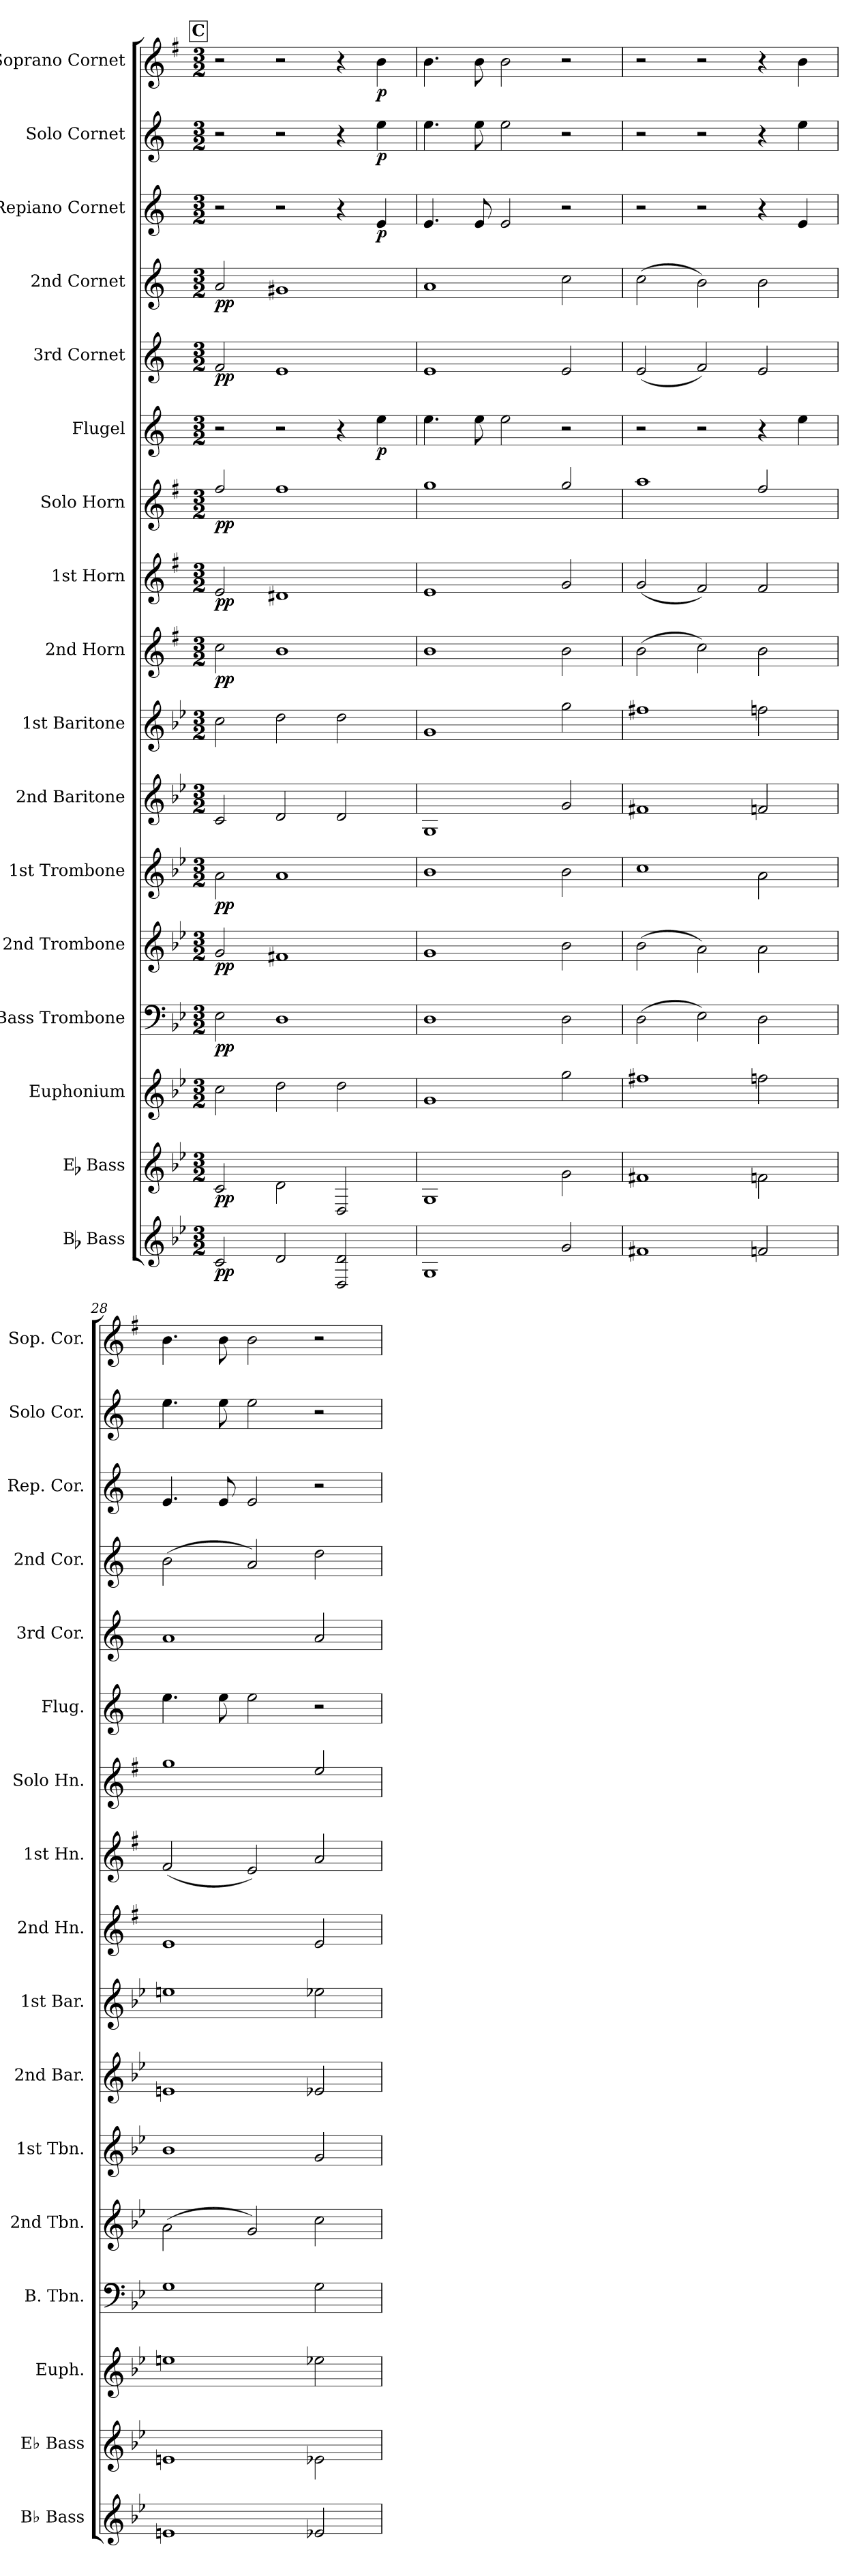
**kern	**dynam	**kern	**dynam	**kern	**kern	**dynam	**kern	**dynam	**kern	**dynam	**kern	**kern	**kern	**dynam	**kern	**dynam	**kern	**dynam	**kern	**dynam	**kern	**dynam	**kern	**dynam	**kern	**dynam	**kern	**dynam	**kern	**dynam
*part17	*part17	*part16	*part16	*part15	*part14	*part14	*part13	*part13	*part12	*part12	*part11	*part10	*part9	*part9	*part8	*part8	*part7	*part7	*part6	*part6	*part5	*part5	*part4	*part4	*part3	*part3	*part2	*part2	*part1	*part1
*staff17	*staff17	*staff16	*staff16	*staff15	*staff14	*staff14	*staff13	*staff13	*staff12	*staff12	*staff11	*staff10	*staff9	*staff9	*staff8	*staff8	*staff7	*staff7	*staff6	*staff6	*staff5	*staff5	*staff4	*staff4	*staff3	*staff3	*staff2	*staff2	*staff1	*staff1
*I"Bb Bass	*	*I"Eb Bass	*	*I"Euphonium	*I"Bass Trombone	*	*I"2nd Trombone	*	*I"1st Trombone	*	*I"2nd Baritone	*I"1st Baritone	*I"2nd Horn	*	*I"1st Horn	*	*I"Solo Horn	*	*I"Flugel	*	*I"3rd Cornet	*	*I"2nd Cornet	*	*I"Repiano Cornet	*	*I"Solo Cornet	*	*I"Soprano Cornet	*
*I'Bb Bass	*	*I'Eb Bass	*	*I'Euph.	*I'B. Tbn.	*	*I'2nd Tbn.	*	*I'1st Tbn.	*	*I'2nd Bar.	*I'1st Bar.	*I'2nd Hn.	*	*I'1st Hn.	*	*I'Solo Hn.	*	*I'Flug.	*	*I'3rd Cor.	*	*I'2nd Cor.	*	*I'Rep. Cor.	*	*I'Solo Cor.	*	*I'Sop. Cor.	*
*clefG2	*	*clefG2	*	*clefG2	*clefF4	*	*clefG2	*	*clefG2	*	*clefG2	*clefG2	*clefG2	*	*clefG2	*	*clefG2	*	*clefG2	*	*clefG2	*	*clefG2	*	*clefG2	*	*clefG2	*	*clefG2	*
*ITrd15c26	*	*ITrd12c21	*	*ITrd8c14	*	*	*ITrd8c14	*	*ITrd8c14	*	*ITrd8c14	*ITrd8c14	*ITrd5c9	*	*ITrd5c9	*	*ITrd5c9	*	*ITrd1c2	*	*ITrd1c2	*	*ITrd1c2	*	*ITrd1c2	*	*ITrd1c2	*	*ITrd-2c-3	*
*k[b-e-]	*	*k[b-e-]	*	*k[b-e-]	*k[b-e-]	*	*k[b-e-]	*	*k[b-e-]	*	*k[b-e-]	*k[b-e-]	*k[b-e-]	*	*k[b-e-]	*	*k[b-e-]	*	*k[b-e-]	*	*k[b-e-]	*	*k[b-e-]	*	*k[b-e-]	*	*k[b-e-]	*	*k[b-e-]	*
*	*	*g:	*	*	*g:	*	*	*	*	*	*	*	*g:	*	*g:	*	*g:	*	*	*	*	*	*	*	*	*	*	*	*g:	*
*M3/2	*	*M3/2	*	*M3/2	*M3/2	*	*M3/2	*	*M3/2	*	*M3/2	*M3/2	*M3/2	*	*M3/2	*	*M3/2	*	*M3/2	*	*M3/2	*	*M3/2	*	*M3/2	*	*M3/2	*	*M3/2	*
!!LO:REH:place=s1:a:B:fs=14:t=C
=25	=25	=25	=25	=25	=25	=25	=25	=25	=25	=25	=25	=25	=25	=25	=25	=25	=25	=25	=25	=25	=25	=25	=25	=25	=25	=25	=25	=25	=25	=25
!	!LO:DY:b	!	!LO:DY:b	!	!	!LO:DY:b	!	!LO:DY:b	!	!LO:DY:b	!	!	!	!LO:DY:b	!	!LO:DY:b	!	!LO:DY:b	!	!	!	!LO:DY:b	!	!LO:DY:b	!	!	!	!	!	!
2CC/	pp	2C/	pp	2c\	2E-\	pp	2G/	pp	2A\	pp	2C/	2c\	2e-\	pp	2G/	pp	2a/	pp	2r	.	2e-/	pp	2g/	pp	2r	.	2r	.	2r	.
2DD/	.	2D\	.	2d\	1D	.	1F#X	.	1A	.	2D/	2d\	1d	.	1F#X	.	1a	.	2r	.	1d	.	1f#X	.	2r	.	2r	.	2r	.
2DDD/ 2DD/	.	2DD/	.	2d\	.	.	.	.	.	.	2D/	2d\	.	.	.	.	.	.	4r	.	.	.	.	.	4r	.	4r	.	4r	.
!	!	!	!	!	!	!	!	!	!	!	!	!	!	!	!	!	!	!	!	!LO:DY:b	!	!	!	!	!	!LO:DY:b	!	!LO:DY:b	!	!LO:DY:b
.	.	.	.	.	.	.	.	.	.	.	.	.	.	.	.	.	.	.	4dd\	p	.	.	.	.	4d/	p	4dd\	p	4dd\	p
=26	=26	=26	=26	=26	=26	=26	=26	=26	=26	=26	=26	=26	=26	=26	=26	=26	=26	=26	=26	=26	=26	=26	=26	=26	=26	=26	=26	=26	=26	=26
1GGG	.	1GG	.	1G	1D	.	1G	.	1B-	.	1GG	1G	1d	.	1G	.	1b-	.	4.dd\	.	1d	.	1g	.	4.d/	.	4.dd\	.	4.dd\	.
.	.	.	.	.	.	.	.	.	.	.	.	.	.	.	.	.	.	.	8dd\	.	.	.	.	.	8d/	.	8dd\	.	8dd\	.
.	.	.	.	.	.	.	.	.	.	.	.	.	.	.	.	.	.	.	2dd\	.	.	.	.	.	2d/	.	2dd\	.	2dd\	.
2GG/	.	2G\	.	2g\	2D\	.	2B-\	.	2B-\	.	2G/	2g\	2d\	.	2B-/	.	2b-/	.	2r	.	2d/	.	2b-\	.	2r	.	2r	.	2r	.
=27	=27	=27	=27	=27	=27	=27	=27	=27	=27	=27	=27	=27	=27	=27	=27	=27	=27	=27	=27	=27	=27	=27	=27	=27	=27	=27	=27	=27	=27	=27
1FF#X	.	1F#X	.	1f#X	(>2D\	.	(>2B-\	.	1c	.	1F#X	1f#X	(>2d\	.	(<2B-/	.	1cc	.	2r	.	(<2d/	.	(>2b-\	.	2r	.	2r	.	2r	.
.	.	.	.	.	2E-\)	.	2A\)	.	.	.	.	.	2e-\)	.	2A/)	.	.	.	2r	.	2e-/)	.	2a\)	.	2r	.	2r	.	2r	.
2FFn/	.	2Fn\	.	2fn\	2D\	.	2A\	.	2A\	.	2Fn/	2fn\	2d\	.	2A/	.	2a/	.	4r	.	2d/	.	2a\	.	4r	.	4r	.	4r	.
.	.	.	.	.	.	.	.	.	.	.	.	.	.	.	.	.	.	.	4dd\	.	.	.	.	.	4d/	.	4dd\	.	4dd\	.
!!LO:PB:g=z
=28	=28	=28	=28	=28	=28	=28	=28	=28	=28	=28	=28	=28	=28	=28	=28	=28	=28	=28	=28	=28	=28	=28	=28	=28	=28	=28	=28	=28	=28	=28
1EEn	.	1En	.	1en	1G	.	(>2A\	.	1B-	.	1En	1en	1G	.	(<2A/	.	1b-	.	4.dd\	.	1g	.	(>2a\	.	4.d/	.	4.dd\	.	4.dd\	.
.	.	.	.	.	.	.	.	.	.	.	.	.	.	.	.	.	.	.	8dd\	.	.	.	.	.	8d/	.	8dd\	.	8dd\	.
.	.	.	.	.	.	.	2G/)	.	.	.	.	.	.	.	2G/)	.	.	.	2dd\	.	.	.	2g/)	.	2d/	.	2dd\	.	2dd\	.
2EE-X/	.	2E-X\	.	2e-X\	2G\	.	2c\	.	2G/	.	2E-X/	2e-X\	2G/	.	2c/	.	2g/	.	2r	.	2g/	.	2cc\	.	2r	.	2r	.	2r	.
=	=	=	=	=	=	=	=	=	=	=	=	=	=	=	=	=	=	=	=	=	=	=	=	=	=	=	=	=	=	=
*-	*-	*-	*-	*-	*-	*-	*-	*-	*-	*-	*-	*-	*-	*-	*-	*-	*-	*-	*-	*-	*-	*-	*-	*-	*-	*-	*-	*-	*-	*-
